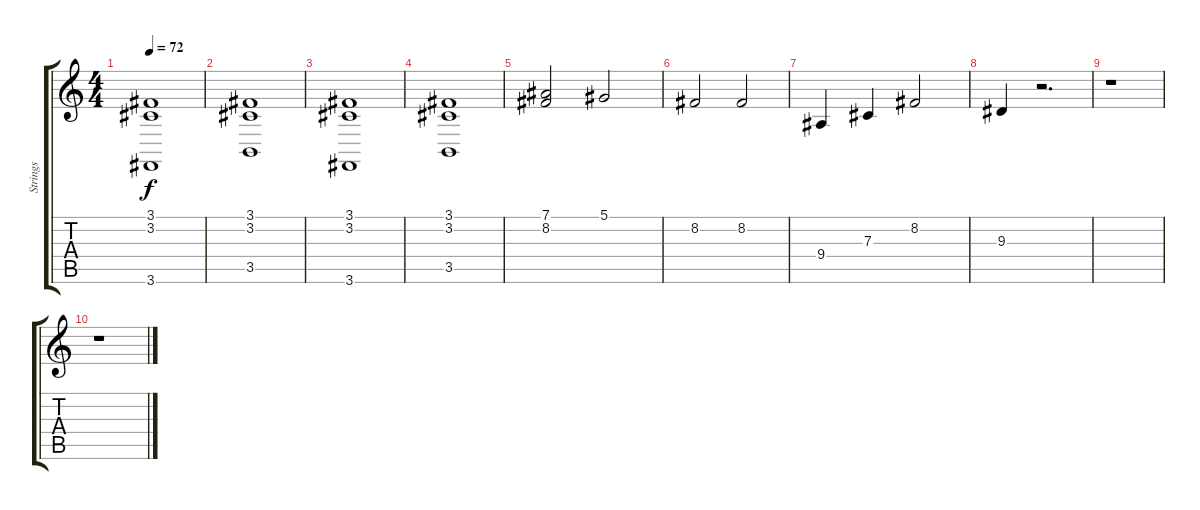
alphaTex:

\track ("Strings" "Strings") {instrument synthstrings1}
\staff {score tabs}
\tuning (Eb4 Bb3 Gb3 Db3 Ab2 Eb2) {hide}
\ts (4 4)
\tempo 72
\clef g2
\ks c
(3.1 3.2 3.6).1{dy f volume 7 instrument synthstrings1} |
(3.1 3.2 3.5).1 |
(3.1 3.2 3.6).1 |
(3.1 3.2 3.5).1 |
(7.1 8.2).2 5.1.2 |
8.2.2 8.2.2 |
9.4.4 7.3.4 8.2.2 |
9.3.4 r.2{d} |
r.1 |
r.1
